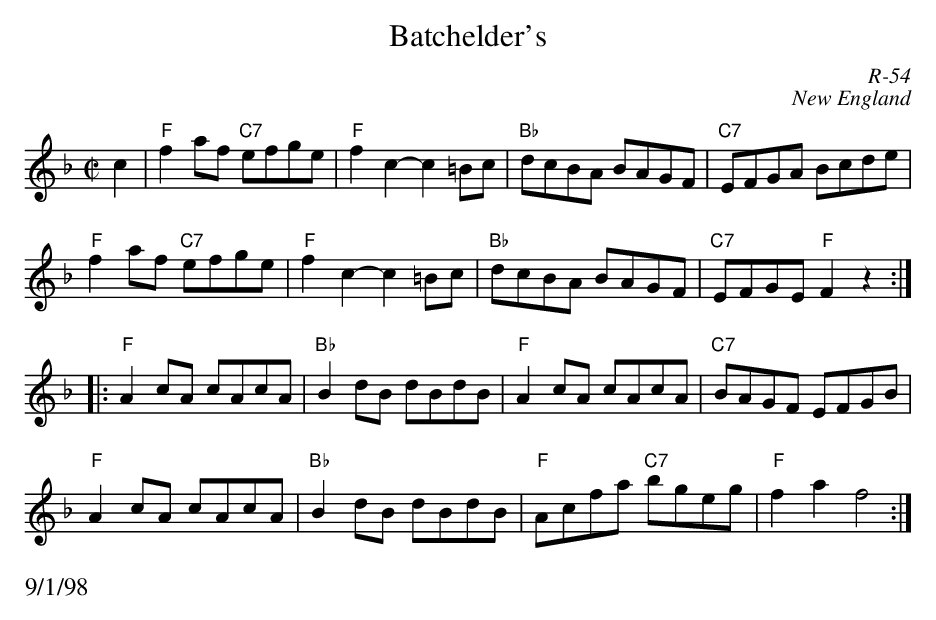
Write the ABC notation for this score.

X:1
T: Batchelder's
C: R-54
C: New England
M: C|
K: F
c2| "F"f2af "C7"efge| "F"f2c2- c2=Bc| "Bb"dcBA BAGF| "C7"EFGA Bcde|
    "F"f2af "C7"efge| "F"f2c2- c2=Bc| "Bb"dcBA BAGF| "C7"EFGE "F"F2 z2:|
|:\
"F"A2cA cAcA| "Bb"B2dB dBdB| "F"A2cA cAcA| "C7"BAGF EFGB|
"F"A2cA cAcA| "Bb"B2dB dBdB| "F"Acfa "C7"bgeg| "F"f2a2 f4 :|
